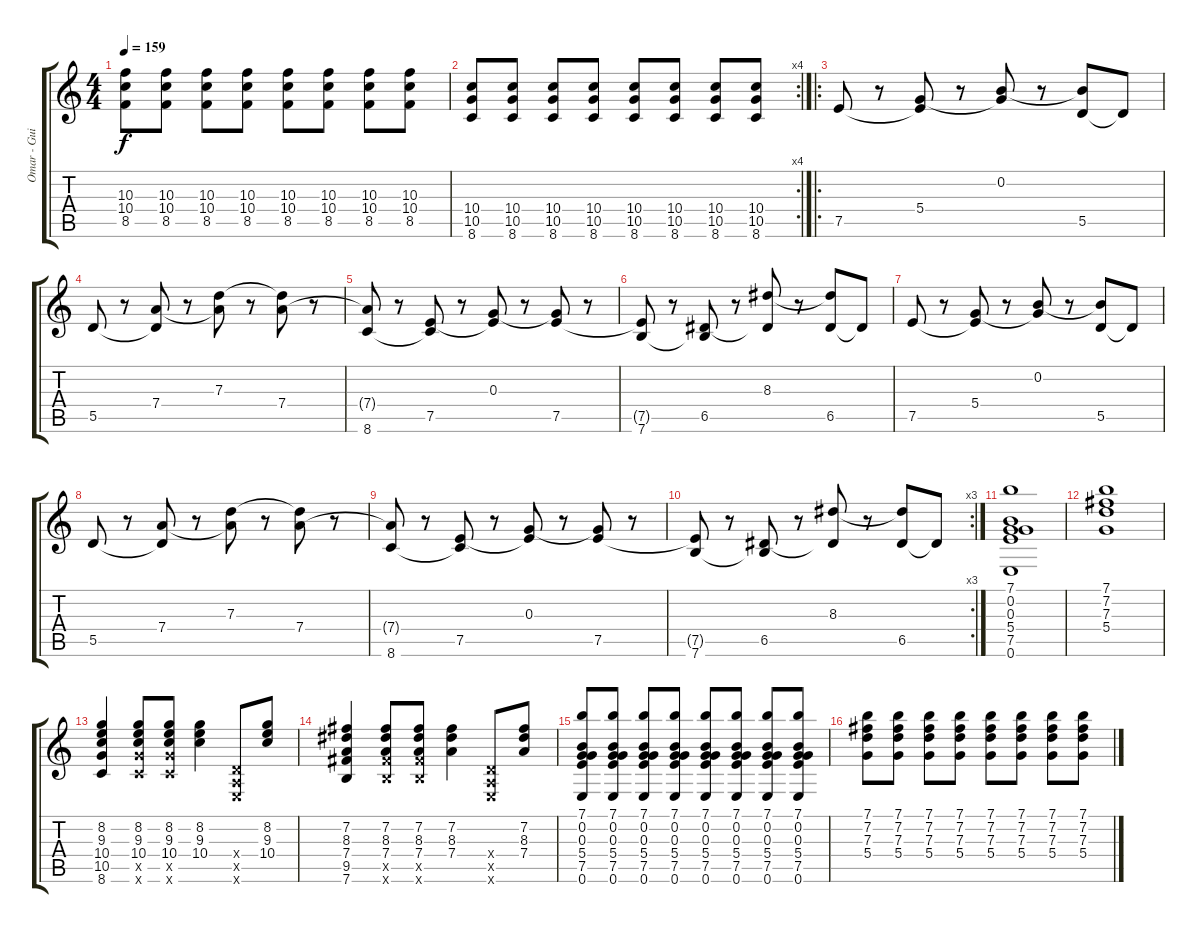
\track ("Omar - Guitar 2" "Omar - Gui") {instrument distortionguitar}
\staff {score tabs}
\tuning (E4 B3 G3 D3 A2 E2) {hide}
\ts (4 4)
\tempo 159
\clef g2
\ks c
(10.3 10.4 8.5).8{dy f} (10.3 10.4 8.5).8 (10.3 10.4 8.5).8 (10.3 10.4 8.5).8 (10.3 10.4 8.5).8 (10.3 10.4 8.5).8 (10.3 10.4 8.5).8 (10.3 10.4 8.5).8 |
\rc 4
(10.4 10.5 8.6).8 (10.4 10.5 8.6).8 (10.4 10.5 8.6).8 (10.4 10.5 8.6).8 (10.4 10.5 8.6).8 (10.4 10.5 8.6).8 (10.4 10.5 8.6).8 (10.4 10.5 8.6).8 |
\ro
7.5.8 r.8 (5.4 7.5{t}).8 r.8 (0.2 5.4{t}).8 r.8 (0.2{t} 5.5).8 5.5{t}.8 |
5.5.8 r.8 (7.4 5.5{t}).8 r.8 (7.3 7.4{t}).8 r.8 (7.3{t} 7.4).8 r.8 |
(7.4{t} 8.6).8 r.8 (7.5 8.6{t}).8 r.8 (0.3 7.5{t}).8 r.8 (0.3{t} 7.5).8 r.8 |
(7.5{t} 7.6).8 r.8 (6.5 7.6{t}).8 r.8 (8.3 6.5{t}).8 r.8 (8.3{t} 6.5).8 6.5{t}.8 |
7.5.8 r.8 (5.4 7.5{t}).8 r.8 (0.2 5.4{t}).8 r.8 (0.2{t} 5.5).8 5.5{t}.8 |
5.5.8 r.8 (7.4 5.5{t}).8 r.8 (7.3 7.4{t}).8 r.8 (7.3{t} 7.4).8 r.8 |
(7.4{t} 8.6).8 r.8 (7.5 8.6{t}).8 r.8 (0.3 7.5{t}).8 r.8 (0.3{t} 7.5).8 r.8 |
\rc 3
(7.5{t} 7.6).8 r.8 (6.5 7.6{t}).8 r.8 (8.3 6.5{t}).8 r.8 (8.3{t} 6.5).8 6.5{t}.8 |
(7.1 0.2 0.3 5.4 7.5 0.6).1 |
(7.1 7.2 7.3 5.4).1 |
(8.2 9.3 10.4 10.5 8.6).4 (8.2 9.3 10.4 10.5{x} 8.6{x}).8 (8.2 9.3 10.4 10.5{x} 8.6{x}).8 (8.2 9.3 10.4).4 (0.4{x} 0.5{x} 0.6{x}).8 (8.2 9.3 10.4).8 |
(7.2 8.3 7.4 9.5 7.6).4 (7.2 8.3 7.4 9.5{x} 7.6{x}).8 (7.2 8.3 7.4 9.5{x} 7.6{x}).8 (7.2 8.3 7.4).4 (0.4{x} 0.5{x} 0.6{x}).8 (7.2 8.3 7.4).8 |
(7.1 0.2 0.3 5.4 7.5 0.6).8 (7.1 0.2 0.3 5.4 7.5 0.6).8 (7.1 0.2 0.3 5.4 7.5 0.6).8 (7.1 0.2 0.3 5.4 7.5 0.6).8 (7.1 0.2 0.3 5.4 7.5 0.6).8 (7.1 0.2 0.3 5.4 7.5 0.6).8 (7.1 0.2 0.3 5.4 7.5 0.6).8 (7.1 0.2 0.3 5.4 7.5 0.6).8 |
(7.1 7.2 7.3 5.4).8 (7.1 7.2 7.3 5.4).8 (7.1 7.2 7.3 5.4).8 (7.1 7.2 7.3 5.4).8 (7.1 7.2 7.3 5.4).8 (7.1 7.2 7.3 5.4).8 (7.1 7.2 7.3 5.4).8 (7.1 7.2 7.3 5.4).8
